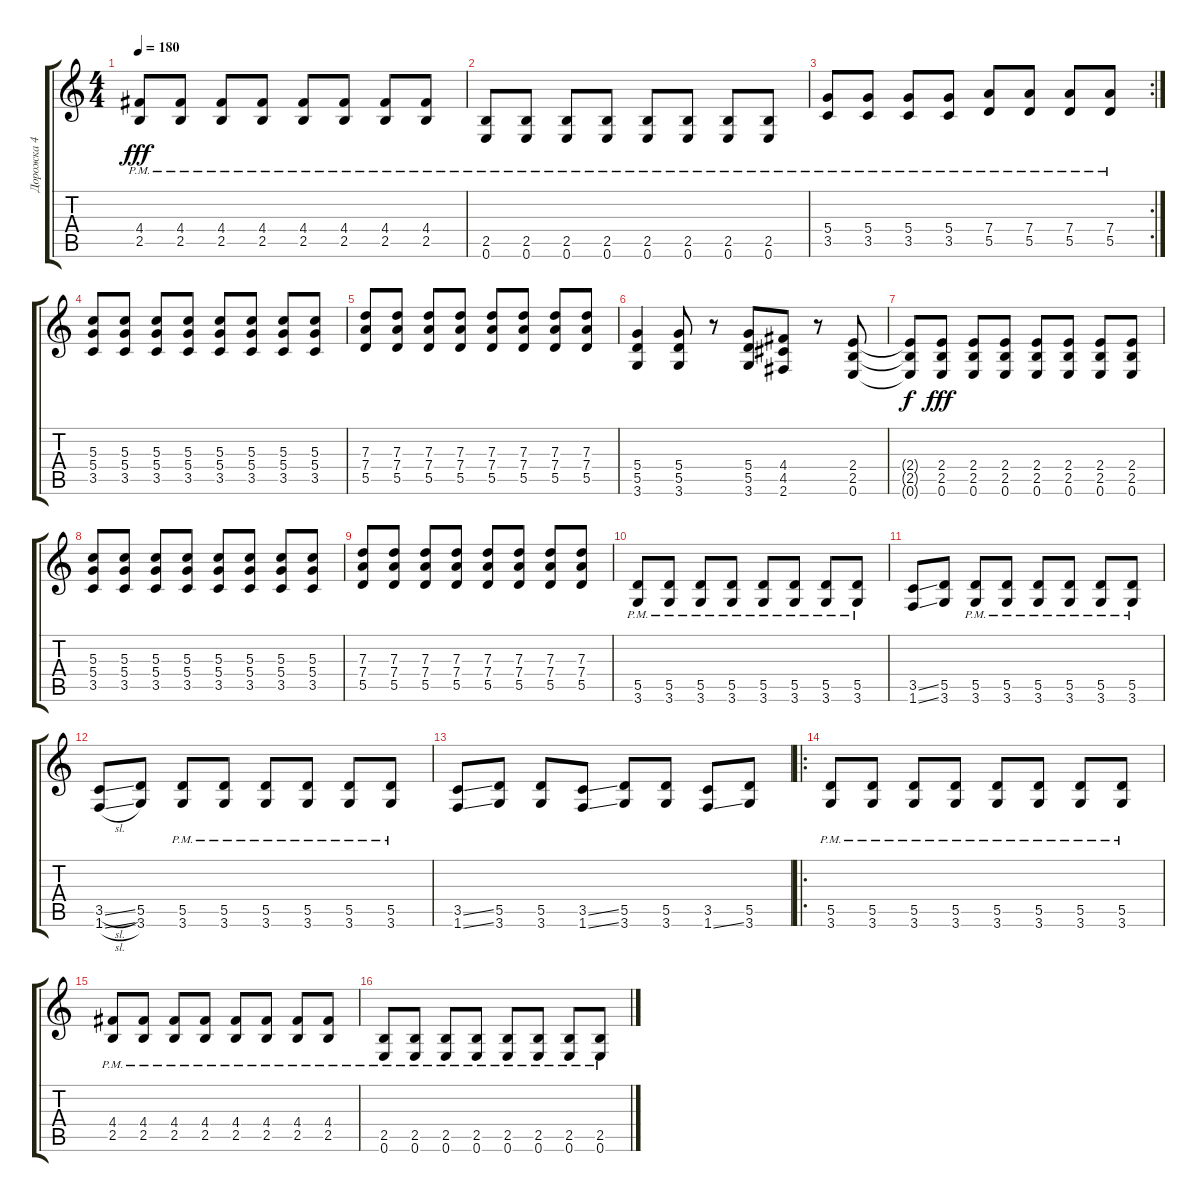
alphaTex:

\track ("Дорожка 4" "Дорожка 4") {instrument electricguitarjazz}
\staff {score tabs}
\tuning (E4 B3 G3 D3 A2 E2) {hide}
\ts (4 4)
\tempo 180
\clef g2
\ks c
(4.4{pm} 2.5{pm}).8{dy fff} (4.4{pm} 2.5{pm}).8 (4.4{pm} 2.5{pm}).8 (4.4{pm} 2.5{pm}).8 (4.4{pm} 2.5{pm}).8 (4.4{pm} 2.5{pm}).8 (4.4{pm} 2.5{pm}).8 (4.4{pm} 2.5{pm}).8 |
(2.5{pm} 0.6{pm}).8 (2.5{pm} 0.6{pm}).8 (2.5{pm} 0.6{pm}).8 (2.5{pm} 0.6{pm}).8 (2.5{pm} 0.6{pm}).8 (2.5{pm} 0.6{pm}).8 (2.5{pm} 0.6{pm}).8 (2.5{pm} 0.6{pm}).8 |
\rc 2
(5.4{pm} 3.5{pm}).8 (5.4{pm} 3.5{pm}).8 (5.4{pm} 3.5{pm}).8 (5.4{pm} 3.5{pm}).8 (7.4{pm} 5.5{pm}).8 (7.4{pm} 5.5{pm}).8 (7.4{pm} 5.5{pm}).8 (7.4{pm} 5.5{pm}).8 |
(5.3 5.4 3.5).8 (5.3 5.4 3.5).8 (5.3 5.4 3.5).8 (5.3 5.4 3.5).8 (5.3 5.4 3.5).8 (5.3 5.4 3.5).8 (5.3 5.4 3.5).8 (5.3 5.4 3.5).8 |
(7.3 7.4 5.5).8 (7.3 7.4 5.5).8 (7.3 7.4 5.5).8 (7.3 7.4 5.5).8 (7.3 7.4 5.5).8 (7.3 7.4 5.5).8 (7.3 7.4 5.5).8 (7.3 7.4 5.5).8 |
(5.4 5.5 3.6).4 (5.4 5.5 3.6).8 r.8 (5.4 5.5 3.6).8 (4.4 4.5 2.6).8 r.8 (2.4 2.5 0.6).8 |
(2.4{t} 2.5{t} 0.6{t}).8{dy f} (2.4 2.5 0.6).8{dy fff} (2.4 2.5 0.6).8 (2.4 2.5 0.6).8 (2.4 2.5 0.6).8 (2.4 2.5 0.6).8 (2.4 2.5 0.6).8 (2.4 2.5 0.6).8 |
(5.3 5.4 3.5).8 (5.3 5.4 3.5).8 (5.3 5.4 3.5).8 (5.3 5.4 3.5).8 (5.3 5.4 3.5).8 (5.3 5.4 3.5).8 (5.3 5.4 3.5).8 (5.3 5.4 3.5).8 |
(7.3 7.4 5.5).8 (7.3 7.4 5.5).8 (7.3 7.4 5.5).8 (7.3 7.4 5.5).8 (7.3 7.4 5.5).8 (7.3 7.4 5.5).8 (7.3 7.4 5.5).8 (7.3 7.4 5.5).8 |
(5.5{pm} 3.6{pm}).8{instrument distortionguitar} (5.5{pm} 3.6{pm}).8 (5.5{pm} 3.6{pm}).8 (5.5{pm} 3.6{pm}).8 (5.5{pm} 3.6{pm}).8 (5.5{pm} 3.6{pm}).8 (5.5{pm} 3.6{pm}).8 (5.5{pm} 3.6{pm}).8 |
(3.5{ss} 1.6{ss}).8 (5.5 3.6).8 (5.5{pm} 3.6{pm}).8 (5.5{pm} 3.6{pm}).8 (5.5{pm} 3.6{pm}).8 (5.5{pm} 3.6{pm}).8 (5.5{pm} 3.6{pm}).8 (5.5{pm} 3.6{pm}).8 |
(3.5{sl} 1.6{sl}).8 (5.5 3.6).8 (5.5{pm} 3.6{pm}).8 (5.5{pm} 3.6{pm}).8 (5.5{pm} 3.6{pm}).8 (5.5{pm} 3.6{pm}).8 (5.5{pm} 3.6{pm}).8 (5.5{pm} 3.6{pm}).8 |
(3.5{ss} 1.6{ss}).8 (5.5 3.6).8 (5.5 3.6).8 (3.5{ss} 1.6{ss}).8 (5.5 3.6).8 (5.5 3.6).8 (3.5 1.6{ss}).8 (5.5 3.6).8 |
\ro
(5.5{pm} 3.6{pm}).8 (5.5{pm} 3.6{pm}).8 (5.5{pm} 3.6{pm}).8 (5.5{pm} 3.6{pm}).8 (5.5{pm} 3.6{pm}).8 (5.5{pm} 3.6{pm}).8 (5.5{pm} 3.6{pm}).8 (5.5{pm} 3.6{pm}).8 |
(4.4{pm} 2.5{pm}).8 (4.4{pm} 2.5{pm}).8 (4.4{pm} 2.5{pm}).8 (4.4{pm} 2.5{pm}).8 (4.4{pm} 2.5{pm}).8 (4.4{pm} 2.5{pm}).8 (4.4{pm} 2.5{pm}).8 (4.4{pm} 2.5{pm}).8 |
(2.5{pm} 0.6{pm}).8 (2.5{pm} 0.6{pm}).8 (2.5{pm} 0.6{pm}).8 (2.5{pm} 0.6{pm}).8 (2.5{pm} 0.6{pm}).8 (2.5{pm} 0.6{pm}).8 (2.5{pm} 0.6{pm}).8 (2.5{pm} 0.6{pm}).8
